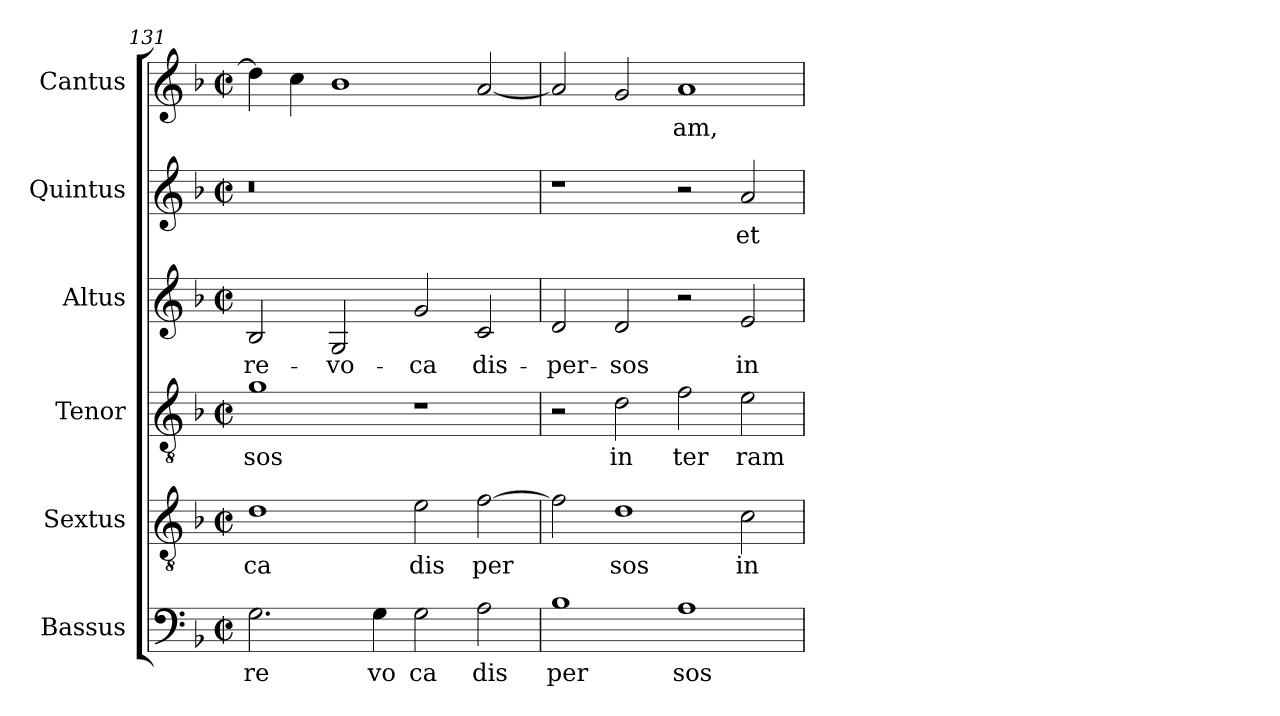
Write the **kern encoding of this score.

**kern	**text	**kern	**text	**kern	**text	**kern	**text	**kern	**text	**kern	**text
*part6	*part6	*part5	*part5	*part4	*part4	*part3	*part3	*part2	*part2	*part1	*part1
*staff6	*staff6	*staff5	*staff5	*staff4	*staff4	*staff3	*staff3	*staff2	*staff2	*staff1	*staff1
*I"Bassus	*	*I"Sextus	*	*I"Tenor	*	*I"Altus	*	*I"Quintus	*	*I"Cantus	*
*clefF4	*	*clefGv2	*	*clefGv2	*	*clefG2	*	*clefG2	*	*clefG2	*
*k[b-]	*	*k[b-]	*	*k[b-]	*	*k[b-]	*	*k[b-]	*	*k[b-]	*
*F:	*	*F:	*	*F:	*	*F:	*	*F:	*	*F:	*
*M2/2	*	*M2/2	*	*M2/2	*	*M2/2	*	*M2/2	*	*M2/2	*
*met(c|)	*	*met(c|)	*	*met(c|)	*	*met(c|)	*	*met(c|)	*	*met(c|)	*
=131	=131	=131	=131	=131	=131	=131	=131	=131	=131	=131	=131
!	!LO:LY:b:cj	!	!LO:LY:b:cj	!	!LO:LY:b:cj	!	!LO:LY:b:cj	!	!	!	!
2.G\	re	1d	ca	1g	-sos	2B-/	re-	0r	.	4dd\]	.
.	.	.	.	.	.	.	.	.	.	4cc\	.
!	!	!	!	!	!	!	!LO:LY:b:cj	!	!	!	!
.	.	.	.	.	.	2G/	-vo-	.	.	1b-	.
!	!LO:LY:b:cj	!	!	!	!	!	!	!	!	!	!
4G\	vo	.	.	.	.	.	.	.	.	.	.
!	!LO:LY:b:cj	!	!LO:LY:b:cj	!	!	!	!LO:LY:b:cj	!	!	!	!
2G\	ca	2e\	dis	1r	.	2g/	-ca	.	.	.	.
!	!LO:LY:b:cj	!	!LO:LY:b	!	!	!	!LO:LY:b:cj	!	!	!	!
2A\	dis	[>2f\	per	.	.	2c/	dis-	.	.	[<2a/	.
=132	=132	=132	=132	=132	=132	=132	=132	=132	=132	=132	=132
!	!LO:LY:b:cj	!	!	!	!	!	!LO:LY:b:cj	!	!	!	!
1B-	per	2f\]	.	2r	.	2d/	-per-	1r	.	2a/]	.
!	!	!	!LO:LY:b:cj	!	!LO:LY:b:cj	!	!LO:LY:b:cj	!	!	!	!
.	.	1d	sos	2d\	in	2d/	-sos	.	.	2g/	.
!	!LO:LY:b:cj	!	!	!	!LO:LY:b:cj	!	!	!	!	!	!LO:LY:b:cj
1A	sos	.	.	2f\	ter	2r	.	2r	.	1a	am,
!	!	!	!LO:LY:b:cj	!	!LO:LY:b:cj	!	!LO:LY:b:cj	!	!LO:LY:b:cj	!	!
.	.	2c\	in	2e\	ram	2e/	in	2a/	et	.	.
=	=	=	=	=	=	=	=	=	=	=	=
*-	*-	*-	*-	*-	*-	*-	*-	*-	*-	*-	*-
